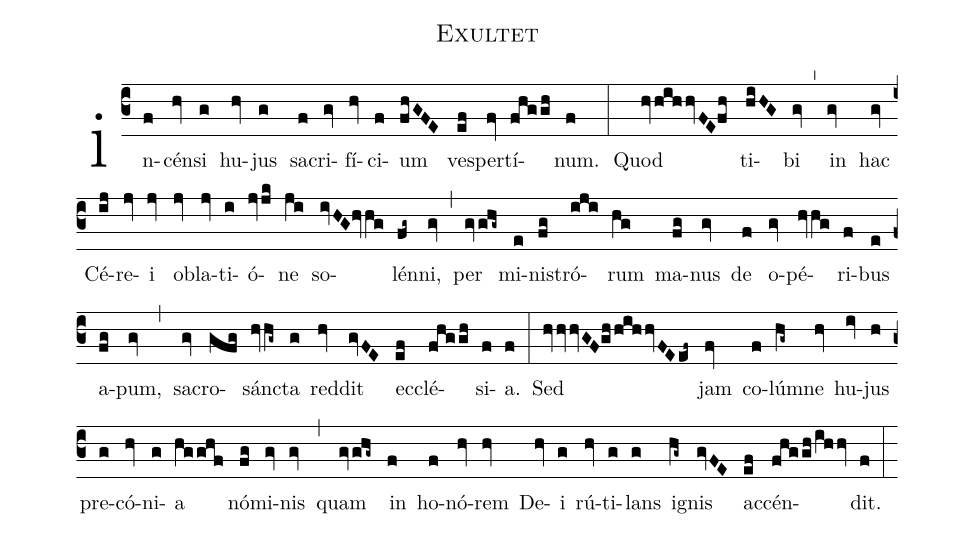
name: Exultet;
%%
(c3) in(f)cén(hv)si(g) hu(hv)jus(g) sa(f)cri(gv)fí(hv)ci(f)um(fhGFE) ves(ef)per(fv)tí(fhggh)num.(f) (:)

Quod(hvhihhvFE/0fh) ti(hiHG)bi(gv) (^) in(gv) hac(gv) Cé(ij)re(jv)i(jv) ob(jv)la(jv)ti(i)ó(jvjk)ne(ji) so(ivHG/0hvhg)lén(fg~)ni,(gv) (,)
per(gvghg~) mi(e)nis(fg)tró(iji)rum(hg) ma(fg)nus(gv) de(f) o(gv)pé(hvhg)ri(f)bus(e) a(fg)pum,(gv) (,)
sa(gv)cro(gfg)sánc(hvhg~)ta(g) red(hv)dit(gvFE) ec(ef)clé(fhggh)si(f)a.(f) (:)

Sed(hvhvhvGF/0ghhihhvFEef~) jam(fv) co(f)lúm(hg~)ne(hv) hu(iv)jus(h) pre(g)có(hv)ni(g)a(hgghf) nó(fg)mi(gv)nis(gv) (,)
quam(gvghg~) in(f) ho(f)nó(hv)rem(hv) De(hv)i(g) rú(hv)ti(g)lans(g) ig(hg~)nis(gvFE) ac(ef)cén(fhggh/ihhv)dit.(f) (:)
